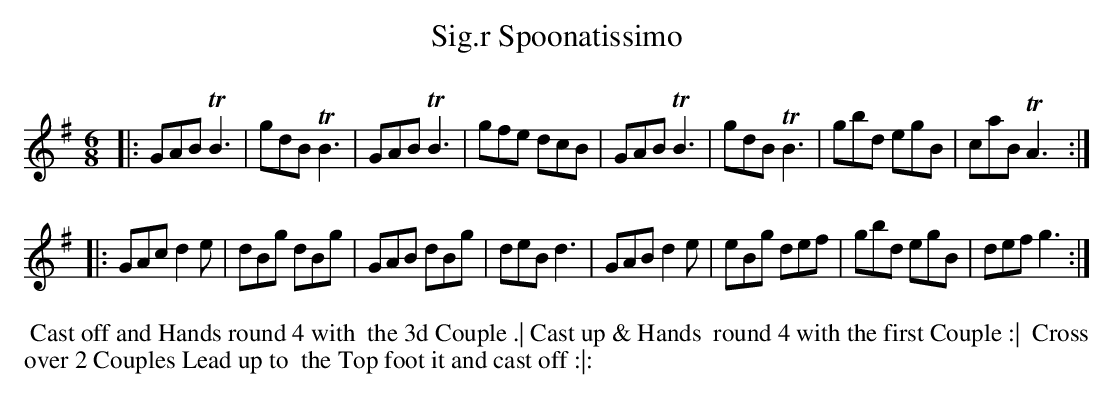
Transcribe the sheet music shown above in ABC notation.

X:1
T: Sig.r Spoonatissimo
C:
M: 6/8
L: 1/8
K: G
|:\
GAB TB3 | gdB TB3 | GAB TB3 | gfe dcB |\
GAB TB3 | gdB TB3 | gbd egB | caB TA3 :|
|:\
GAc d2e | dBg dBg | GAB dBg | deB d3 |\
GAB d2e | eBg def | gbd egB | def g3 :|
